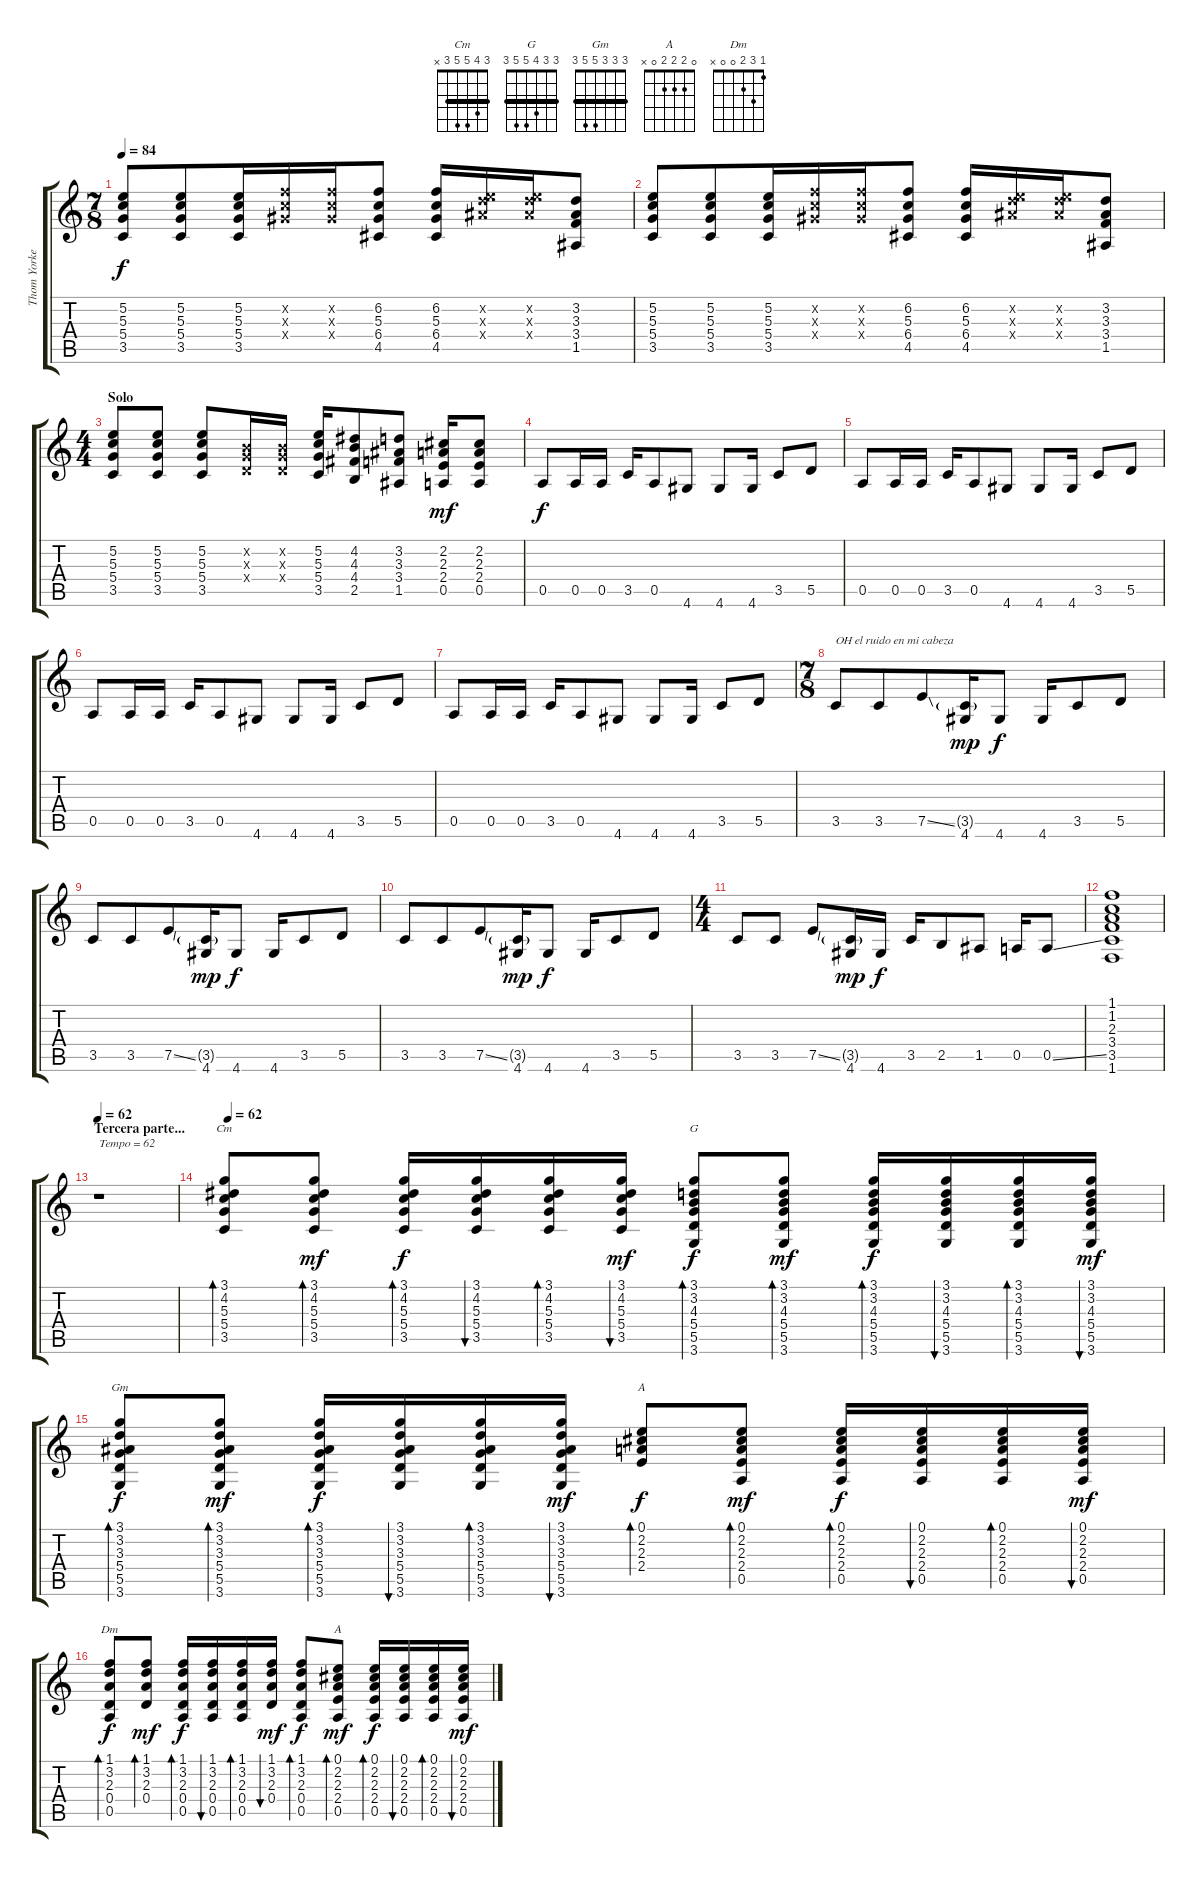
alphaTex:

\track ("Thom Yorke" "Thom Yorke") {instrument acousticguitarsteel}
\staff {score tabs}
\tuning (E4 B3 G3 D3 A2 E2) {hide}
\chord ("Cm" 3 4 5 5 3 x) {barre 3}
\chord ("G" 3 3 4 5 5 3) {barre 3}
\chord ("Gm" 3 3 3 5 5 3) {barre 3}
\chord ("A" 0 2 2 2 x x)
\chord ("Dm" 1 3 2 0 0 x)
\chord ("A" 0 2 2 2 0 x)
\ts (7 8)
\tempo 84
\clef g2
\ks c
(5.2 5.3 5.4 3.5).8{dy f} (5.2 5.3 5.4 3.5).8 (5.2 5.3 5.4 3.5).16 (6.2{x} 5.3{x} 6.4{x}).16 (6.2{x} 5.3{x} 6.4{x}).16 (6.2 5.3 6.4 4.5).8 (6.2 5.3 6.4 4.5).16 (5.2{x} 7.3{x} 8.4{x}).16 (5.2{x} 7.3{x} 8.4{x}).16 (3.2 3.3 3.4 1.5).8 |
(5.2 5.3 5.4 3.5).8 (5.2 5.3 5.4 3.5).8 (5.2 5.3 5.4 3.5).16 (6.2{x} 5.3{x} 6.4{x}).16 (6.2{x} 5.3{x} 6.4{x}).16 (6.2 5.3 6.4 4.5).8 (6.2 5.3 6.4 4.5).16 (5.2{x} 7.3{x} 8.4{x}).16 (5.2{x} 7.3{x} 8.4{x}).16 (3.2 3.3 3.4 1.5).8 |
\ts (4 4)
\section ("" "Solo")
(5.2 5.3 5.4 3.5).8 (5.2 5.3 5.4 3.5).8 (5.2 5.3 5.4 3.5).8 (0.2{x} 0.3{x} 0.4{x}).16 (0.2{x} 0.3{x} 0.4{x}).16 (5.2 5.3 5.4 3.5).16 (4.2 4.3 4.4 2.5).8 (3.2 3.3 3.4 1.5).8 (2.2 2.3 2.4 0.5).16{dy mf} (2.2 2.3 2.4 0.5).8 |
0.5.8{dy f volume 12} 0.5.16 0.5.16 3.5.16 0.5.8 4.6.8 4.6.8 4.6.16 3.5.8 5.5.8 |
0.5.8 0.5.16 0.5.16 3.5.16 0.5.8 4.6.8 4.6.8 4.6.16 3.5.8 5.5.8 |
0.5.8 0.5.16 0.5.16 3.5.16 0.5.8 4.6.8 4.6.8 4.6.16 3.5.8 5.5.8 |
0.5.8 0.5.16 0.5.16 3.5.16 0.5.8 4.6.8 4.6.8 4.6.16 3.5.8 5.5.8 |
\ts (7 8)
3.5.8{txt "OH el ruido en mi cabeza" volume 11 instrument electricguitarclean} 3.5.8 7.5{ss}.8 (3.5{g} 4.6).16{dy mp} 4.6.8{dy f} 4.6.16 3.5.8 5.5.8 |
3.5.8 3.5.8 7.5{ss}.8 (3.5{g} 4.6).16{dy mp} 4.6.8{dy f} 4.6.16 3.5.8 5.5.8 |
3.5.8 3.5.8 7.5{ss}.8 (3.5{g} 4.6).16{dy mp} 4.6.8{dy f} 4.6.16 3.5.8 5.5.8 |
\ts (4 4)
3.5.8 3.5.8 7.5{ss}.8 (3.5{g} 4.6).16{dy mp} 4.6.16{dy f} 3.5.16 2.5.8 1.5.8 0.5.16 0.5{ss}.8 |
(1.1 1.2 2.3 3.4 3.5 1.6).1{volume 11 instrument acousticguitarsteel} |
\section ("" "Tercera parte...")
\tempo 62
r.1{txt "Tempo = 62"} |
\tempo 62
(3.1 4.2 5.3 5.4 3.5).8{bd 30 ch "Cm" volume 9} (3.1 4.2 5.3 5.4 3.5).8{bd 30 dy mf} (3.1 4.2 5.3 5.4 3.5).16{bd 30 dy f} (3.1 4.2 5.3 5.4 3.5).16{bu 30} (3.1 4.2 5.3 5.4 3.5).16{bd 30} (3.1 4.2 5.3 5.4 3.5).16{bu 30 dy mf} (3.1 3.2 4.3 5.4 5.5 3.6).8{bd 30 ch "G" dy f} (3.1 3.2 4.3 5.4 5.5 3.6).8{bd 30 dy mf} (3.1 3.2 4.3 5.4 5.5 3.6).16{bd 30 dy f} (3.1 3.2 4.3 5.4 5.5 3.6).16{bu 30} (3.1 3.2 4.3 5.4 5.5 3.6).16{bd 30} (3.1 3.2 4.3 5.4 5.5 3.6).16{bu 30 dy mf} |
(3.1 3.2 3.3 5.4 5.5 3.6).8{bd 30 ch "Gm" dy f} (3.1 3.2 3.3 5.4 5.5 3.6).8{bd 30 dy mf} (3.1 3.2 3.3 5.4 5.5 3.6).16{bd 30 dy f} (3.1 3.2 3.3 5.4 5.5 3.6).16{bu 30} (3.1 3.2 3.3 5.4 5.5 3.6).16{bd 30} (3.1 3.2 3.3 5.4 5.5 3.6).16{bu 30 dy mf} (0.1 2.2 2.3 2.4).8{bd 30 ch "A" dy f} (0.1 2.2 2.3 2.4 0.5).8{bd 30 dy mf} (0.1 2.2 2.3 2.4 0.5).16{bd 30 dy f} (0.1 2.2 2.3 2.4 0.5).16{bu 30} (0.1 2.2 2.3 2.4 0.5).16{bd 30} (0.1 2.2 2.3 2.4 0.5).16{bu 30 dy mf} |
(1.1 3.2 2.3 0.4 0.5).8{bd 30 ch "Dm" dy f} (1.1 3.2 2.3 0.4).8{bd 30 dy mf} (1.1 3.2 2.3 0.4 0.5).16{bd 30 dy f} (1.1 3.2 2.3 0.4 0.5).16{bu 30} (1.1 3.2 2.3 0.4 0.5).16{bd 30} (1.1 3.2 2.3 0.4).16{bu 30 dy mf} (1.1 3.2 2.3 0.4 0.5).8{bd 30 dy f} (0.1 2.2 2.3 2.4 0.5).8{bd 30 ch "A" dy mf} (0.1 2.2 2.3 2.4 0.5).16{bd 30 dy f} (0.1 2.2 2.3 2.4 0.5).16{bu 30} (0.1 2.2 2.3 2.4 0.5).16{bd 30} (0.1 2.2 2.3 2.4 0.5).16{bu 30 dy mf}
